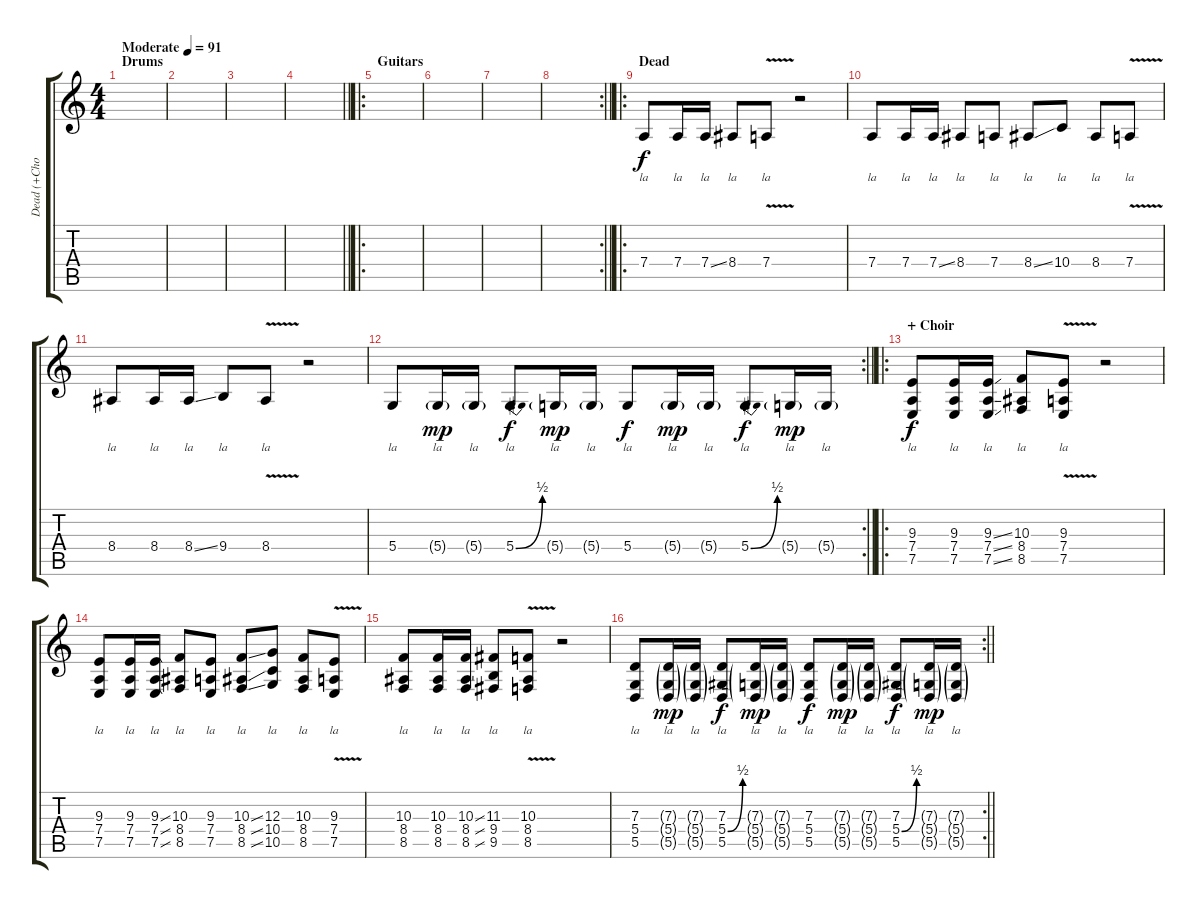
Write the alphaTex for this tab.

\track ("Dead (+Choir)" "Dead (+Cho") {instrument reedorgan}
\staff {score tabs}
\tuning (E4 B3 G3 D3 A2 E2) {hide}
\ts (4 4)
\section ("" "Drums")
\tempo (91 "Moderate")
\clef g2
\ks c
|
|
|
\barLineRight lightlight
|
\ro
\section ("" "Guitars")
|
|
|
\rc 2
\barLineRight lightlight
|
\ro
\section ("" "Dead")
7.4.8{lyrics (0 "la") lyrics (1 "") lyrics (2 "") lyrics (3 "") lyrics (4 "")} 7.4.16{lyrics (0 "la") lyrics (1 "") lyrics (2 "") lyrics (3 "") lyrics (4 "")} 7.4{ss}.16{lyrics (0 "la") lyrics (1 "") lyrics (2 "") lyrics (3 "") lyrics (4 "")} 8.4.8{lyrics (0 "la") lyrics (1 "") lyrics (2 "") lyrics (3 "") lyrics (4 "")} 7.4{v}.8{lyrics (0 "la") lyrics (1 "") lyrics (2 "") lyrics (3 "") lyrics (4 "")} r.2 |
7.4.8{lyrics (0 "la") lyrics (1 "") lyrics (2 "") lyrics (3 "") lyrics (4 "")} 7.4.16{lyrics (0 "la") lyrics (1 "") lyrics (2 "") lyrics (3 "") lyrics (4 "")} 7.4{ss}.16{lyrics (0 "la") lyrics (1 "") lyrics (2 "") lyrics (3 "") lyrics (4 "")} 8.4.8{lyrics (0 "la") lyrics (1 "") lyrics (2 "") lyrics (3 "") lyrics (4 "")} 7.4.8{lyrics (0 "la") lyrics (1 "") lyrics (2 "") lyrics (3 "") lyrics (4 "")} 8.4{ss}.8{lyrics (0 "la") lyrics (1 "") lyrics (2 "") lyrics (3 "") lyrics (4 "")} 10.4.8{lyrics (0 "la") lyrics (1 "") lyrics (2 "") lyrics (3 "") lyrics (4 "")} 8.4.8{lyrics (0 "la") lyrics (1 "") lyrics (2 "") lyrics (3 "") lyrics (4 "")} 7.4{v}.8{lyrics (0 "la") lyrics (1 "") lyrics (2 "") lyrics (3 "") lyrics (4 "")} |
8.4.8{lyrics (0 "la") lyrics (1 "") lyrics (2 "") lyrics (3 "") lyrics (4 "")} 8.4.16{lyrics (0 "la") lyrics (1 "") lyrics (2 "") lyrics (3 "") lyrics (4 "")} 8.4{ss}.16{lyrics (0 "la") lyrics (1 "") lyrics (2 "") lyrics (3 "") lyrics (4 "")} 9.4.8{lyrics (0 "la") lyrics (1 "") lyrics (2 "") lyrics (3 "") lyrics (4 "")} 8.4{v}.8{lyrics (0 "la") lyrics (1 "") lyrics (2 "") lyrics (3 "") lyrics (4 "")} r.2 |
\rc 2
\barLineRight lightlight
5.4.8{lyrics (0 "la") lyrics (1 "") lyrics (2 "") lyrics (3 "") lyrics (4 "")} 5.4{g}.16{lyrics (0 "la") lyrics (1 "") lyrics (2 "") lyrics (3 "") lyrics (4 "") dy mp} 5.4{g}.16{lyrics (0 "la") lyrics (1 "") lyrics (2 "") lyrics (3 "") lyrics (4 "")} 5.4{be (bend 0 0 60 2)}.8{lyrics (0 "la") lyrics (1 "") lyrics (2 "") lyrics (3 "") lyrics (4 "") dy f} 5.4{g}.16{lyrics (0 "la") lyrics (1 "") lyrics (2 "") lyrics (3 "") lyrics (4 "") dy mp} 5.4{g}.16{lyrics (0 "la") lyrics (1 "") lyrics (2 "") lyrics (3 "") lyrics (4 "")} 5.4.8{lyrics (0 "la") lyrics (1 "") lyrics (2 "") lyrics (3 "") lyrics (4 "") dy f} 5.4{g}.16{lyrics (0 "la") lyrics (1 "") lyrics (2 "") lyrics (3 "") lyrics (4 "") dy mp} 5.4{g}.16{lyrics (0 "la") lyrics (1 "") lyrics (2 "") lyrics (3 "") lyrics (4 "")} 5.4{be (bend 0 0 60 2)}.8{lyrics (0 "la") lyrics (1 "") lyrics (2 "") lyrics (3 "") lyrics (4 "") dy f} 5.4{g}.16{lyrics (0 "la") lyrics (1 "") lyrics (2 "") lyrics (3 "") lyrics (4 "") dy mp} 5.4{g}.16{lyrics (0 "la") lyrics (1 "") lyrics (2 "") lyrics (3 "") lyrics (4 "")} |
\ro
\section ("" "+ Choir")
(9.3 7.4 7.5).8{lyrics (0 "la") lyrics (1 "") lyrics (2 "") lyrics (3 "") lyrics (4 "") dy f volume 14} (9.3 7.4 7.5).16{lyrics (0 "la") lyrics (1 "") lyrics (2 "") lyrics (3 "") lyrics (4 "")} (9.3{ss} 7.4{ss} 7.5{ss}).16{lyrics (0 "la") lyrics (1 "") lyrics (2 "") lyrics (3 "") lyrics (4 "")} (10.3 8.4 8.5).8{lyrics (0 "la") lyrics (1 "") lyrics (2 "") lyrics (3 "") lyrics (4 "")} (9.3 7.4 7.5{v}).8{lyrics (0 "la") lyrics (1 "") lyrics (2 "") lyrics (3 "") lyrics (4 "")} r.2 |
(9.3 7.4 7.5).8{lyrics (0 "la") lyrics (1 "") lyrics (2 "") lyrics (3 "") lyrics (4 "")} (9.3 7.4 7.5).16{lyrics (0 "la") lyrics (1 "") lyrics (2 "") lyrics (3 "") lyrics (4 "")} (9.3{ss} 7.4{ss} 7.5{ss}).16{lyrics (0 "la") lyrics (1 "") lyrics (2 "") lyrics (3 "") lyrics (4 "")} (10.3 8.4 8.5).8{lyrics (0 "la") lyrics (1 "") lyrics (2 "") lyrics (3 "") lyrics (4 "")} (9.3 7.4 7.5).8{lyrics (0 "la") lyrics (1 "") lyrics (2 "") lyrics (3 "") lyrics (4 "")} (10.3{ss} 8.4{ss} 8.5{ss}).8{lyrics (0 "la") lyrics (1 "") lyrics (2 "") lyrics (3 "") lyrics (4 "")} (12.3 10.4 10.5).8{lyrics (0 "la") lyrics (1 "") lyrics (2 "") lyrics (3 "") lyrics (4 "")} (10.3 8.4 8.5).8{lyrics (0 "la") lyrics (1 "") lyrics (2 "") lyrics (3 "") lyrics (4 "")} (9.3 7.4 7.5{v}).8{lyrics (0 "la") lyrics (1 "") lyrics (2 "") lyrics (3 "") lyrics (4 "")} |
(10.3 8.4 8.5).8{lyrics (0 "la") lyrics (1 "") lyrics (2 "") lyrics (3 "") lyrics (4 "")} (10.3 8.4 8.5).16{lyrics (0 "la") lyrics (1 "") lyrics (2 "") lyrics (3 "") lyrics (4 "")} (10.3{ss} 8.4{ss} 8.5{ss}).16{lyrics (0 "la") lyrics (1 "") lyrics (2 "") lyrics (3 "") lyrics (4 "")} (11.3 9.4 9.5).8{lyrics (0 "la") lyrics (1 "") lyrics (2 "") lyrics (3 "") lyrics (4 "")} (10.3 8.4 8.5{v}).8{lyrics (0 "la") lyrics (1 "") lyrics (2 "") lyrics (3 "") lyrics (4 "")} r.2 |
\rc 2
\barLineRight lightlight
(7.3 5.4 5.5).8{lyrics (0 "la") lyrics (1 "") lyrics (2 "") lyrics (3 "") lyrics (4 "")} (7.3{g} 5.4{g} 5.5{g}).16{lyrics (0 "la") lyrics (1 "") lyrics (2 "") lyrics (3 "") lyrics (4 "") dy mp} (7.3{g} 5.4{g} 5.5{g}).16{lyrics (0 "la") lyrics (1 "") lyrics (2 "") lyrics (3 "") lyrics (4 "")} (7.3 5.4{be (bend 0 0 60 2)} 5.5).8{lyrics (0 "la") lyrics (1 "") lyrics (2 "") lyrics (3 "") lyrics (4 "") dy f} (7.3{g} 5.4{g} 5.5{g}).16{lyrics (0 "la") lyrics (1 "") lyrics (2 "") lyrics (3 "") lyrics (4 "") dy mp} (7.3{g} 5.4{g} 5.5{g}).16{lyrics (0 "la") lyrics (1 "") lyrics (2 "") lyrics (3 "") lyrics (4 "")} (7.3 5.4 5.5).8{lyrics (0 "la") lyrics (1 "") lyrics (2 "") lyrics (3 "") lyrics (4 "") dy f} (7.3{g} 5.4{g} 5.5{g}).16{lyrics (0 "la") lyrics (1 "") lyrics (2 "") lyrics (3 "") lyrics (4 "") dy mp} (7.3{g} 5.4{g} 5.5{g}).16{lyrics (0 "la") lyrics (1 "") lyrics (2 "") lyrics (3 "") lyrics (4 "")} (7.3 5.4{be (bend 0 0 60 2)} 5.5).8{lyrics (0 "la") lyrics (1 "") lyrics (2 "") lyrics (3 "") lyrics (4 "") dy f} (7.3{g} 5.4{g} 5.5{g}).16{lyrics (0 "la") lyrics (1 "") lyrics (2 "") lyrics (3 "") lyrics (4 "") dy mp} (7.3{g} 5.4{g} 5.5{g}).16{lyrics (0 "la") lyrics (1 "") lyrics (2 "") lyrics (3 "") lyrics (4 "")}
